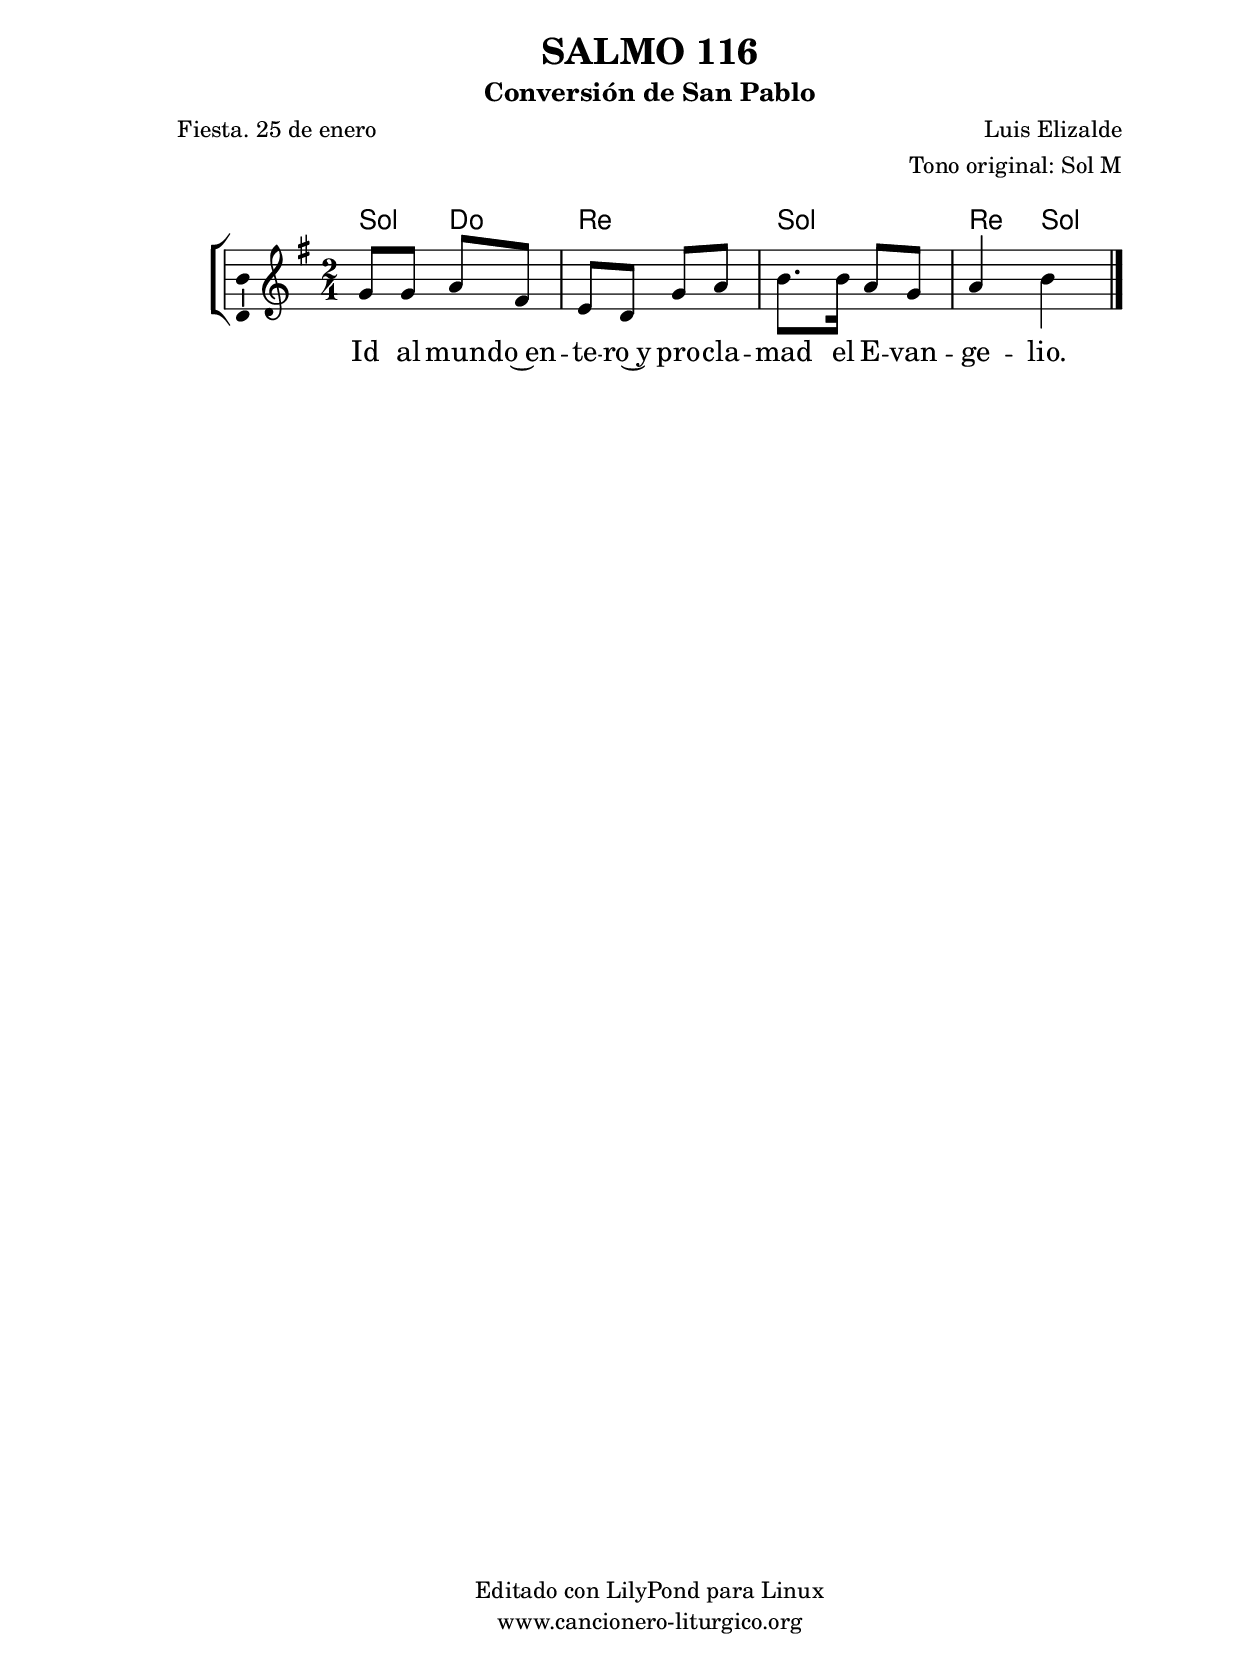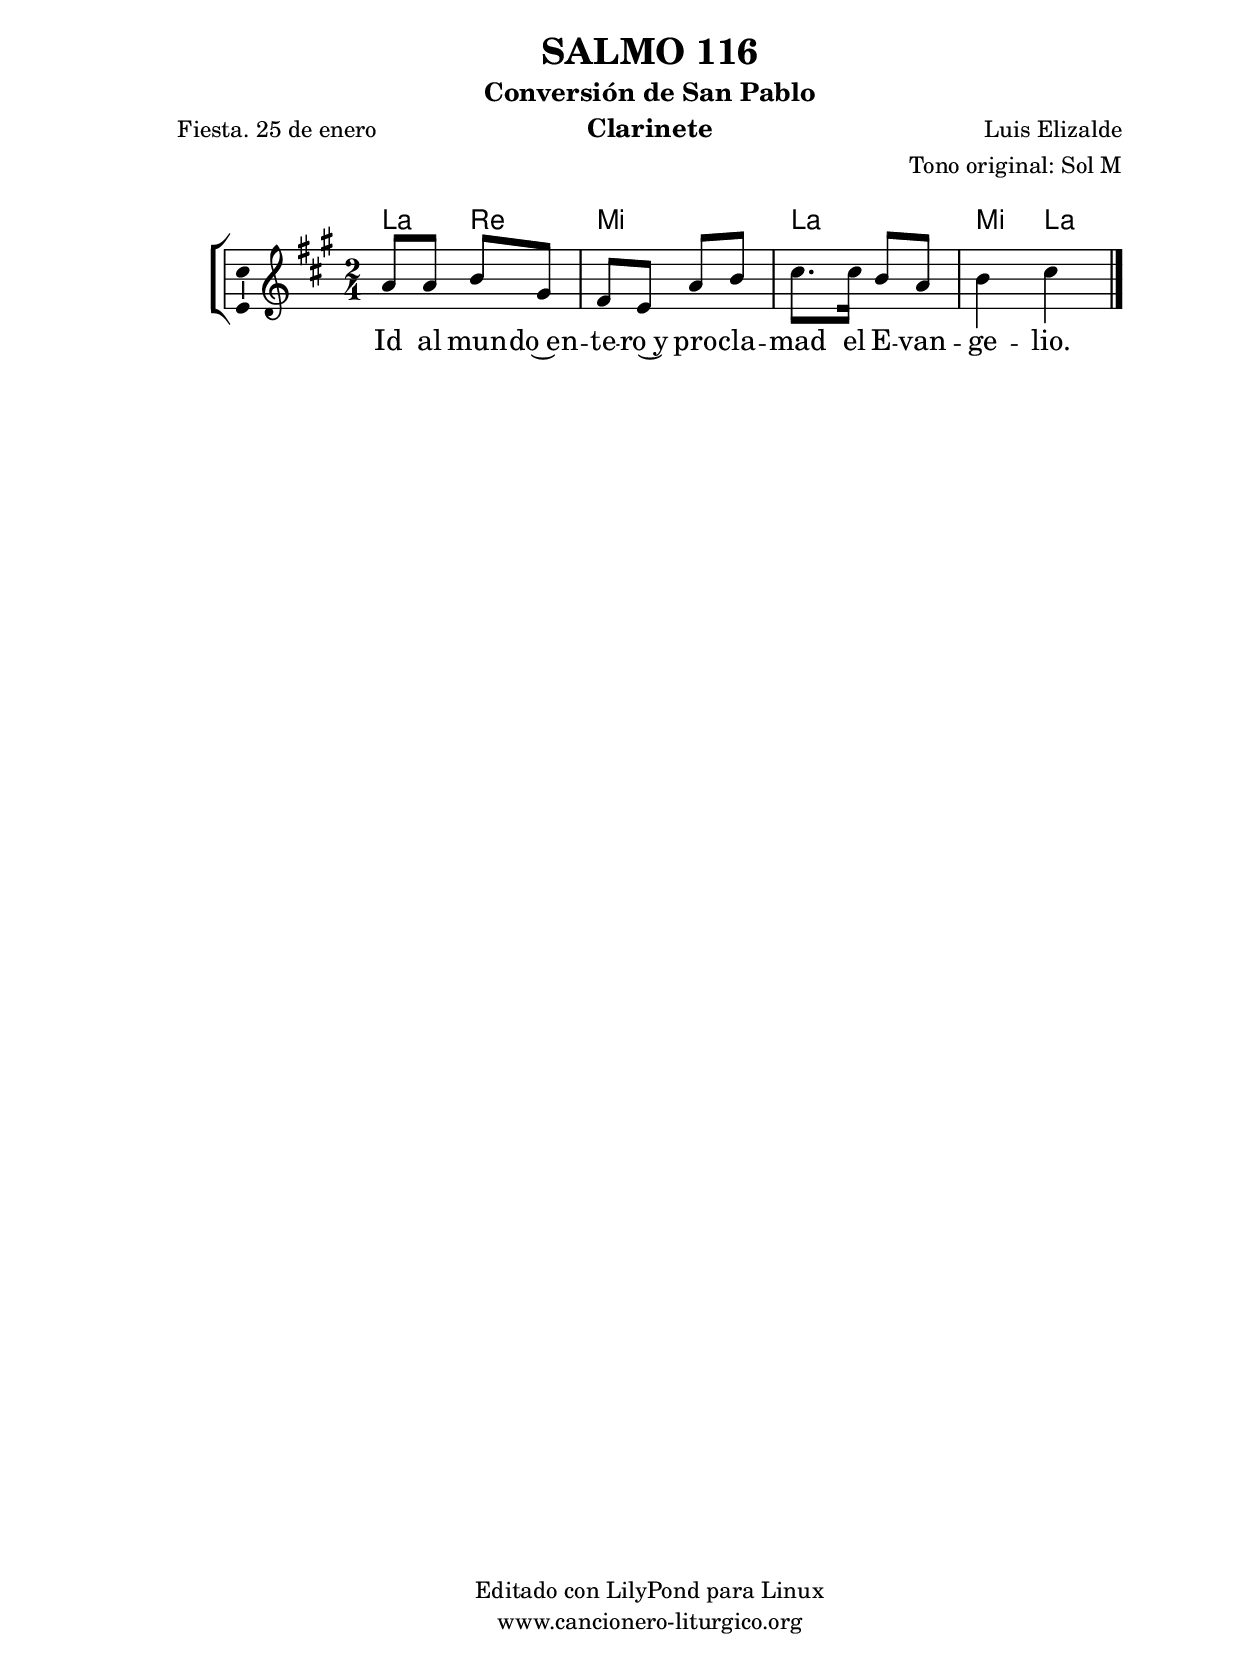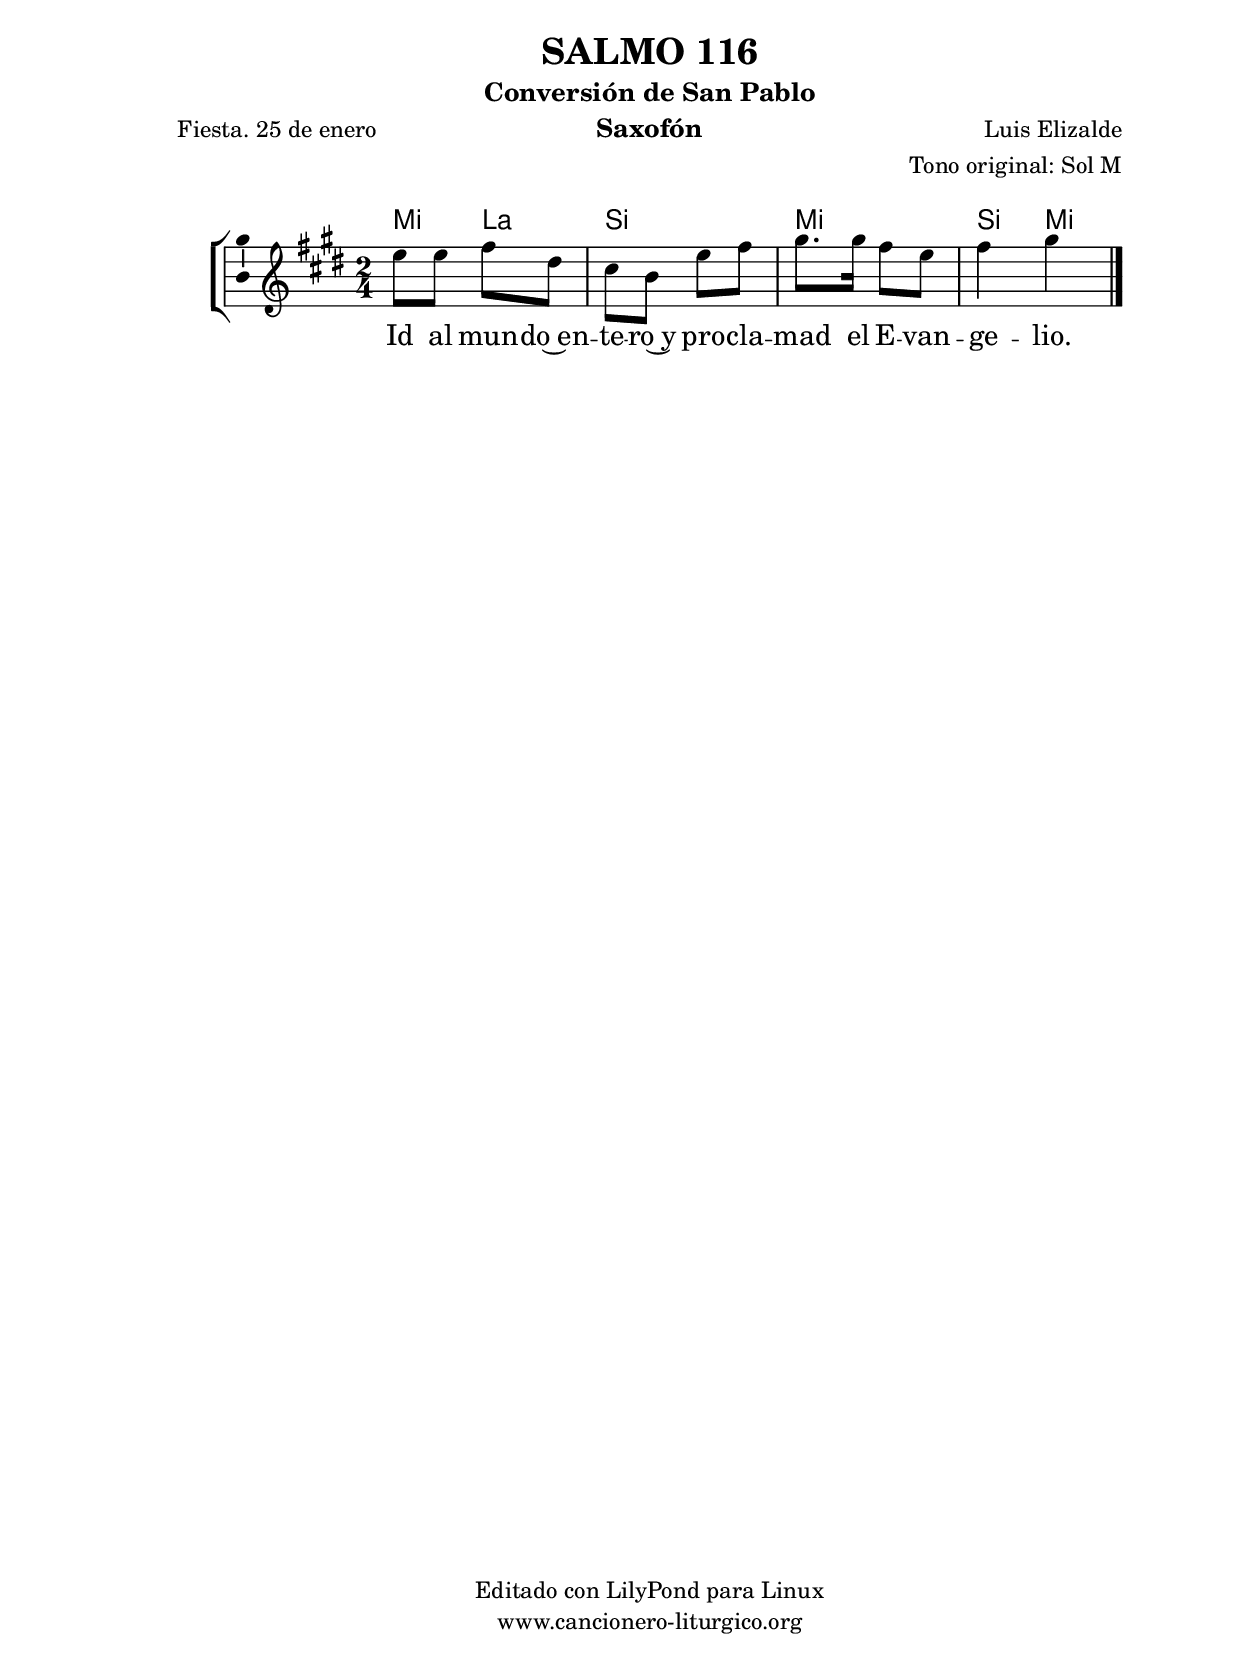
%
%para convertir .midi en .wav:
%timidity filename.midi -Ow -o finename.wav
%
%
%Para convertir de .wav a .mp3:
%lame -h -m j filename.wav
%
%
%para escuchar el midi:
%timidity nombrefichero.midi
%


%versión de lilypond para la que se ha escrito esta partitura:
\version "2.16.0"

	%Tamaño papel
	#(set-default-paper-size "a4")
	%Tamaño partitura
	#(set-global-staff-size 20)
	%No responde al pulsar sobre una nota
	#(ly:set-option 'point-and-click #f)

%parámetros del encabezamiento:
\header {
	title = "SALMO 116"
	subtitle = "Conversión de San Pablo"
	composer = "Luis Elizalde"
	poet = "Fiesta. 25 de enero"
	meter = ""
	arranger = "Tono original: Sol M"
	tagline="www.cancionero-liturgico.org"
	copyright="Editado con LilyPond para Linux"
	}

%parámetros asociados al papel:
\paper  {
	oddHeaderMarkup = \markup {\fill-line { \on-the-fly #not-first-page \fromproperty #'header:title \on-the-fly #not-first-page \fromproperty #'header:composer }}
	evenHeaderMarkup = \markup {\fill-line { \fromproperty #'header:composer \fromproperty #'header:title }}
	#(set-paper-size "a4")
	print-page-number = ##f
	first-page-number = 1
	print-first-page-number = ##f
%	head-separation = 3.0 \cm
	top-margin = 2.0 \cm
	bottom-margin = 0.5\cm
%%%	bottom-margin = -1.0\cm
	left-margin = 3.0 \cm
	line-width = 16.0 \cm 
	indent = 8\mm
	interscoreline = 2.\mm
	between-system-space = 15\mm
%	para que las partituras no llenen la hoja:
	ragged-bottom = ##t
%	idem para la última hoja:
	ragged-last-bottom = ##f
%	para que las partituras llenen el ancho del papel:
	ragged-last = ##f
	after-title-space = 2.5 \cm
%page-count=1
%system-count=8

	%Flexible Vertical Spacing
%	markup-markup-spacing =
%	#'((basic-distance . 15) (minimum-distance . 15) (padding . 3))
	markup-system-spacing =
	#'((basic-distance . 15) (minimum-distance . 15) (padding . 3))
	system-system-spacing =
	#'((basic-distance . 15) (minimum-distance . 15) (padding . 3))
	score-system-spacing =
	#'((basic-distance . 15) (minimum-distance . 15) (padding . 5))
%	top-system-spacing = % header
%	#'((basic-distance . 8) (minimum-distance . 0) (padding . 3))
%	top-markup-spacing =
%	#'((basic-distance . 20) (minimum-distance . 20) (padding . 3))
	last-bottom-spacing = % footer
	#'((basic-distance . 5) (minimum-distance . 5) (padding . 3))
%	score-markup-spacing =
%	#'((basic-distance . 16) (minimum-distance . 13) (padding . 3))

	}


%parámetros que afectan a toda la partitura:
global =  {
	%clave de sol (G):
	\clef G
	%armadura:
%	\transpose bes c'
	\key g \major
	\tempo 4=80
	\set Score.tempoHideNote = ##t
	}


acordes = {
	\italianChords
	\chordmode {
%	\transpose bes c'
{

g4 c d2 g d4 g

	}
	}
}

melodia = 
%	\transpose bes c'
{
	\relative c''{

\time 2/4
g8 g a fis
e8 d g a
b8. b16 a8 g
a4 b

	\bar "|."
	}
	}


texto = \lyricmode {
Id al mun -- do~en -- te -- ro~y pro -- cla -- mad el E -- van -- ge -- lio.
	}


acordesStaff = \context ChordNames = acordesStaff <<
	\set chordChanges = ##t
	\acordes
	>>


vozStaff = \context Voice = vozStaff
\with {\consists "Ambitus_engraver"}
<<
%	\set Staff.instrumentName = ""
%	\set Staff.shortInstrumentName = ""
%	\set Staff.midiInstrument = #"clarinet"
%	\set Staff.midiInstrument = #"cello"
%	\set Staff.midiInstrument = #"flute"
	\set Staff.midiInstrument = #"electric guitar (jazz)"
%	\set Staff.midiInstrument = #"english horn"
%	\set Staff.midiInstrument = #"violin"
%	\set Staff.midiInstrument = #"glockenspiel"
	\set Staff.midiMinimumVolume = #0.7
	\set Staff.midiMaximumVolume = #0.9
	\global
	\melodia
	>>


textoStaff = \context Lyrics = textoStaff <<
	\lyricsto vozStaff \texto
	>>

\book {
	\score {
		\context ChoirStaff {
			\override StaffGroup.SystemStartBracket #'collapse-height = #1
			\override Score.SystemStartBar #'collapse-height = #1
			<<
			\acordesStaff
			\vozStaff
			\textoStaff
			>>
			}
		\layout {
	    		\context {
				\Lyrics
				\override LyricText #'font-size = #2
				}
	   		 \context {
				\Score
				%fontSize = #3
				\override StaffSymbol #'staff-space = #(magstep +3)
				%\override Beam #'thickness = #0.55
				%\override SpacingSpanner #'spacing-increment = #1.0
				%\override Slur #'height-limit = #1.5
				}
			}
		}
	\score {
		\unfoldRepeats
		\context ChoirStaff {
			<<
			\acordesStaff
			\vozStaff
			>>
			}
		\midi {
	  		\context {
	  			\Score
				tempoWholesPerMinute = #(ly:make-moment 70 4)
				}
			}
		}
	}

%Partitura para clarinete
#(define output-suffix "C")
\book {
	\header{
		instrument = "Clarinete"
		}
	\score {
		\context ChoirStaff {
			\override StaffGroup.SystemStartBracket #'collapse-height = #1
			\override Score.SystemStartBar #'collapse-height = #1
\transpose c d
			<<
			\acordesStaff
			\vozStaff
			\textoStaff
			>>
			}
		\layout {
	    		\context {
				\Lyrics
				\override LyricText #'font-size = #2
				}
	   		 \context {
				\Score
				%fontSize = #3
				\override StaffSymbol #'staff-space = #(magstep +3)
				%\override Beam #'thickness = #0.55
				%\override SpacingSpanner #'spacing-increment = #1.0
				%\override Slur #'height-limit = #1.5
				}
			}
		}
	}

%Partitura para saxofón
#(define output-suffix "S")
\book {
	\header{
		instrument = "Saxofón"
		}
	\score {
		\context ChoirStaff {
			\override StaffGroup.SystemStartBracket #'collapse-height = #1
			\override Score.SystemStartBar #'collapse-height = #1
\transpose c a
			<<
			\acordesStaff
			\vozStaff
			\textoStaff
			>>
			}
		\layout {
	    		\context {
				\Lyrics
				\override LyricText #'font-size = #2
				}
	   		 \context {
				\Score
				%fontSize = #3
				\override StaffSymbol #'staff-space = #(magstep +3)
				%\override Beam #'thickness = #0.55
				%\override SpacingSpanner #'spacing-increment = #1.0
				%\override Slur #'height-limit = #1.5
				}
			}
		}
	}

